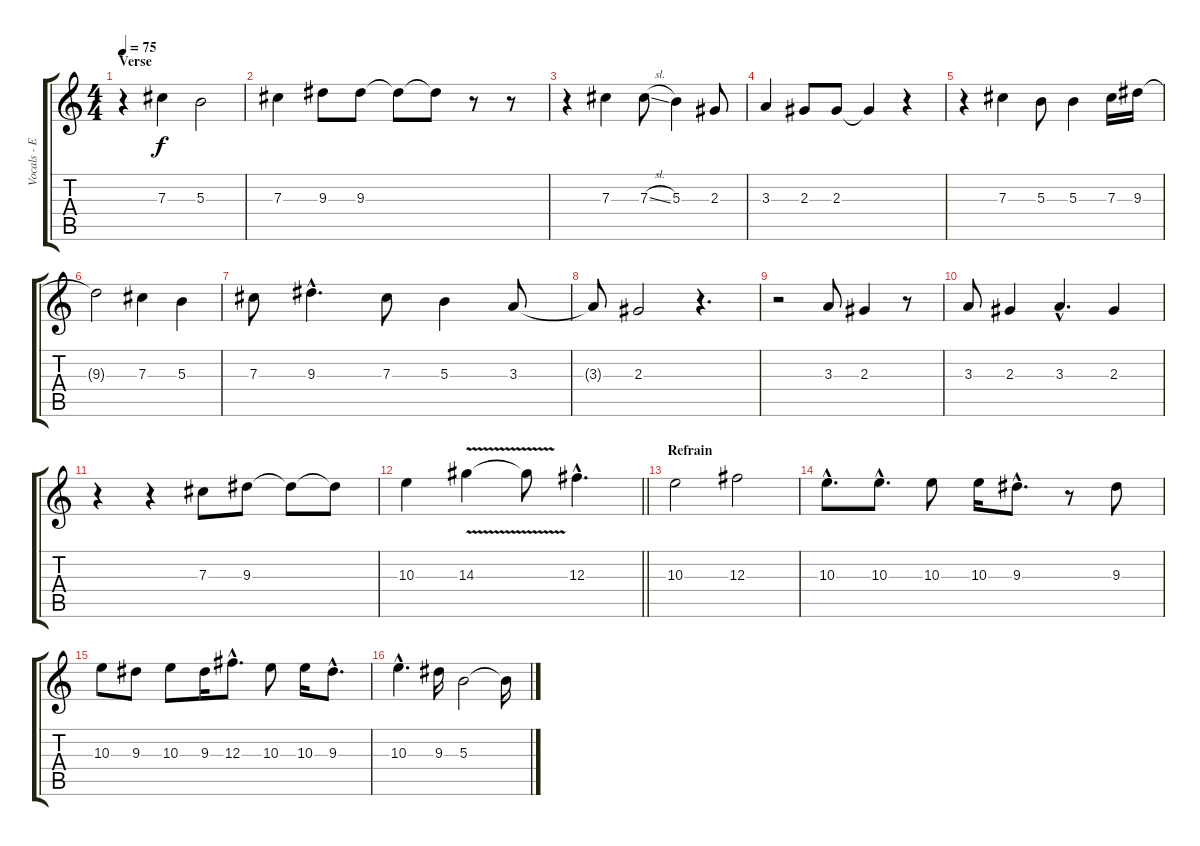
\track ("Vocals - Eric Victorino" "Vocals - E") {instrument overdrivenguitar}
\staff {score tabs}
\tuning (Eb4 Bb3 Gb3 Db3 Ab2 Db2) {hide}
\ts (4 4)
\section ("" "Verse")
\tempo 75
\clef g2
\ks c
r.4{dy f instrument overdrivenguitar} 7.3.4 5.3.2 |
7.3.4 9.3.8 9.3.8 9.3{t}.8 9.3{t}.8 r.8 r.8 |
r.4 7.3.4 7.3{sl}.8 5.3.4 2.3.8 |
3.3.4 2.3.8 2.3.8 2.3{t}.4 r.4 |
r.4 7.3.4 5.3.8 5.3.4 7.3.16 9.3.16 |
9.3{t}.2 7.3.4 5.3.4 |
7.3.8 9.3{hac}.4{d} 7.3.8 5.3.4 3.3.8 |
3.3{t}.8 2.3.2 r.4{d} |
r.2 3.3.8 2.3.4 r.8 |
3.3.8 2.3.4 3.3{hac}.4{d} 2.3.4 |
r.4 r.4 7.3.8 9.3.8 9.3{t}.8 9.3{t}.8 |
\barLineRight lightlight
10.3.4 14.3{v}.4 14.3{t}.8 12.3{hac}.4{d} |
\section ("" "Refrain")
10.3.2 12.3.2 |
10.3{hac}.8{d} 10.3{hac}.8{d} 10.3.8 10.3.16 9.3{hac}.8{d} r.8 9.3.8 |
10.3.8 9.3.8 10.3.8 9.3.16 12.3{hac}.8{d} 10.3.8 10.3.16 9.3{hac}.8{d} |
10.3{hac}.4{d} 9.3.16 5.3.2 5.3{t}.16
